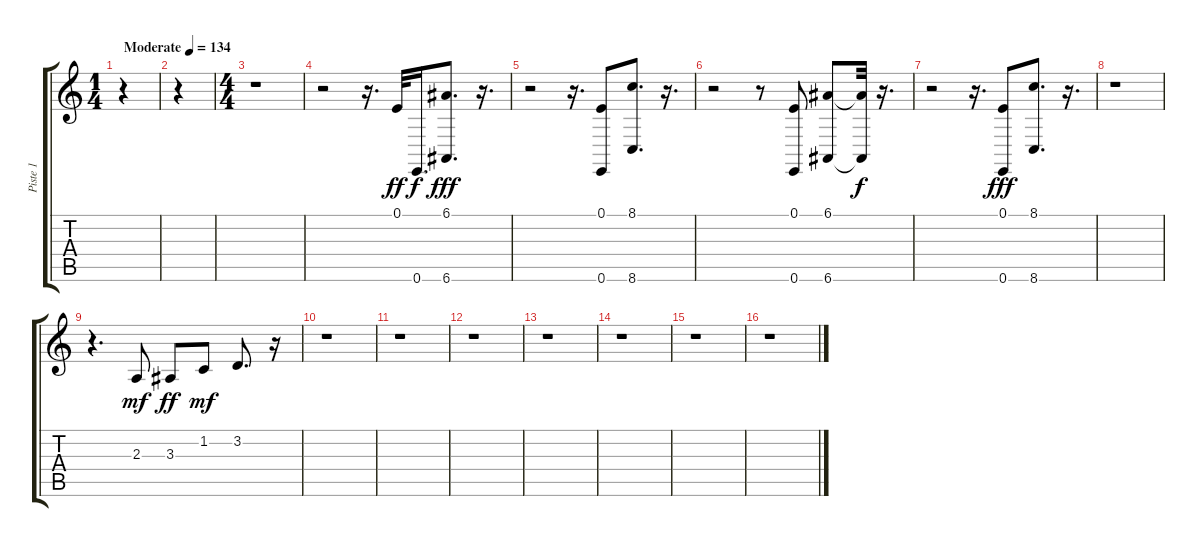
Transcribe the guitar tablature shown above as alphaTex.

\track ("Piste 1" "Piste 1") {instrument stringensemble1}
\staff {score tabs}
\tuning (E4 B3 G3 D3 A2 E2) {hide}
\ts (1 4)
\tempo (134 "Moderate")
\clef g2
\ks c
r.4{dy ff instrument stringensemble1} |
r.4 |
\ts (4 4)
r.1 |
r.2 r.16{d} 0.1.32 0.6.16{d dy f} (6.1 6.6).8{d dy fff} r.16{d} |
r.2 r.16{d} (0.1 0.6).8 (8.1 8.6).8{d} r.16{d} |
r.2 r.8 (0.1 0.6).8 (6.1 6.6).8 (6.1{t} 6.6{t}).32{dy f} r.16{d} |
r.2 r.16{d} (0.1 0.6).8{dy fff} (8.1 8.6).8{d} r.16{d} |
r.1 |
r.4{d} 2.3.8{dy mf} 3.3.8{dy ff} 1.2.8{dy mf} 3.2.8{d} r.16 |
r.1 |
r.1 |
r.1 |
r.1 |
r.1 |
r.1 |
r.1
